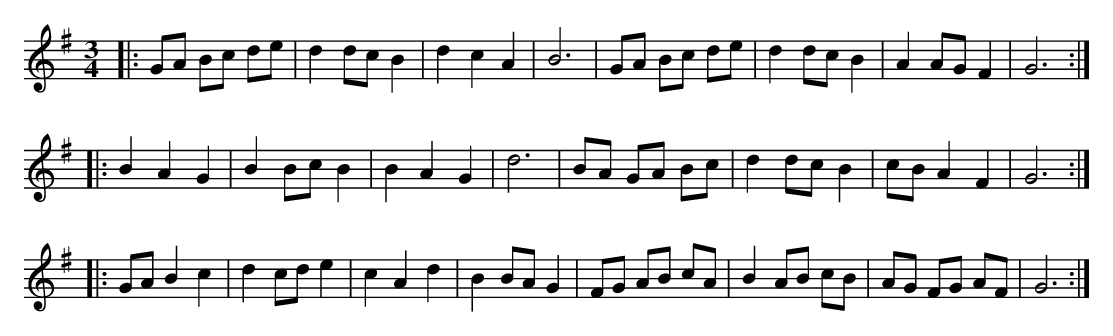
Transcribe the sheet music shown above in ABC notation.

X:1
M:3/4
K:G
|:GA Bc de|d2dc B2|d2 c2 A2|B6|GA Bc de|d2dc B2|A2AG F2|G6:|
|:B2 A2 G2|B2Bc B2|B2 A2 G2|d6|BA GA Bc|d2dc B2|cB A2 F2|G6:|
|:GA B2 c2|d2 cd e2|c2 A2 d2|B2BA G2|FG AB cA|B2 AB cB|AG FG AF|G6:|
